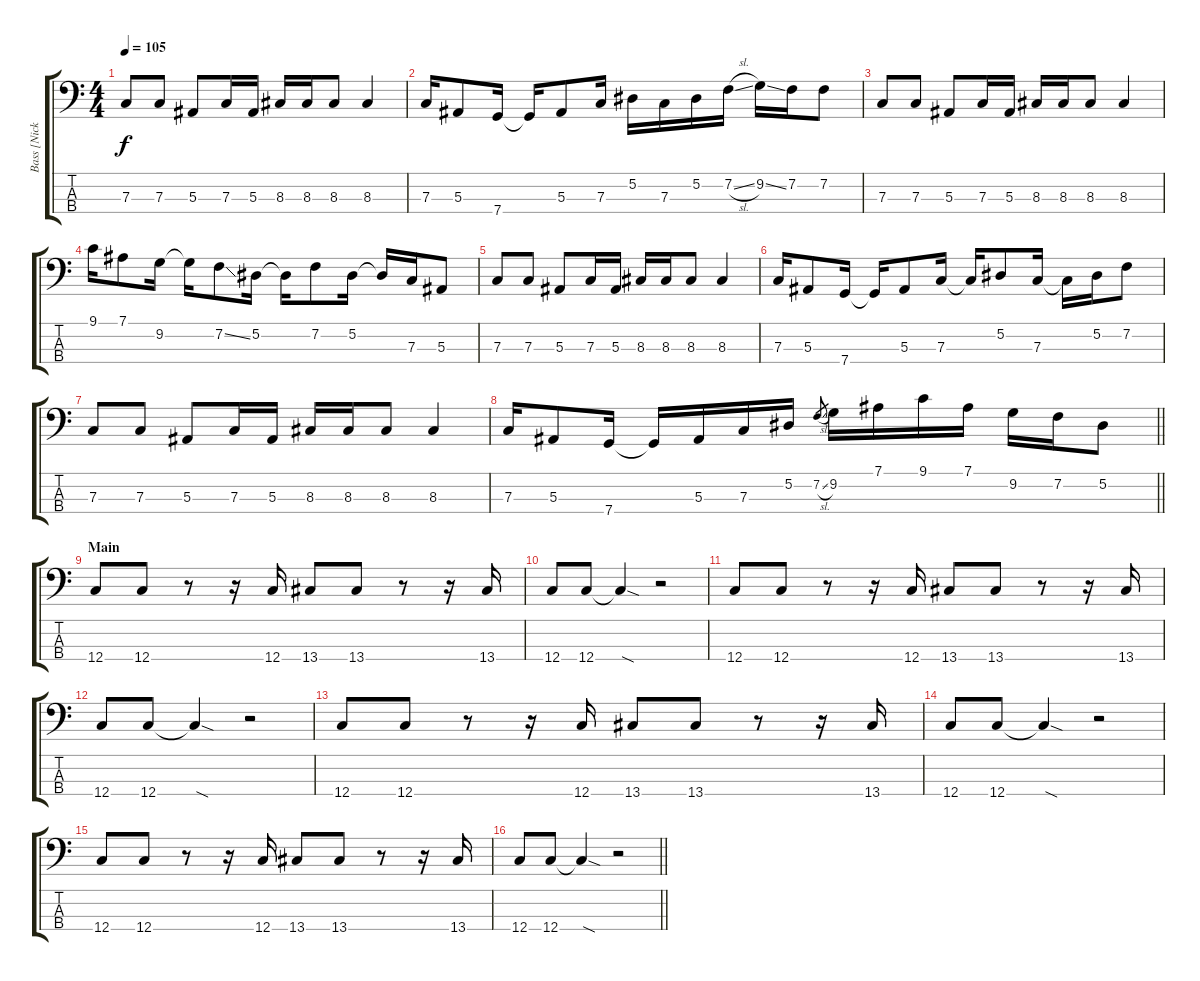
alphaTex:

\track ("Bass [Nick Oliveri]" "Bass [Nick") {instrument electricbasspick bank 255}
\staff {score tabs}
\tuning (Eb2 Bb1 F1 C1) {hide}
\ts (4 4)
\tempo 105
\clef f4
\ks c
7.3.8{dy f} 7.3.8 5.3.8 7.3.16 5.3.16 8.3.16 8.3.16 8.3.8 8.3.4 |
7.3.16 5.3.8 7.4.16 7.4{t}.16 5.3.8 7.3.16 5.2.16 7.3.16 5.2.16 7.2{sl}.16 9.2{ss}.16 7.2.16 7.2.8 |
7.3.8 7.3.8 5.3.8 7.3.16 5.3.16 8.3.16 8.3.16 8.3.8 8.3.4 |
9.1.16 7.1.8 9.2.16 9.2{t}.16 7.2{ss}.8 5.2.16 5.2{t}.16 7.2.8 5.2.16 5.2{t}.16 7.3.16 5.3.8 |
7.3.8 7.3.8 5.3.8 7.3.16 5.3.16 8.3.16 8.3.16 8.3.8 8.3.4 |
7.3.16 5.3.8 7.4.16 7.4{t}.16 5.3.8 7.3.16 7.3{t}.16 5.2.8 7.3.16 7.3{t}.16 5.2.16 7.2.8 |
7.3.8 7.3.8 5.3.8 7.3.16 5.3.16 8.3.16 8.3.16 8.3.8 8.3.4 |
\barLineRight lightlight
7.3.16 5.3.8 7.4.16 7.4{t}.16 5.3.16 7.3.16 5.2.16 7.2{sl}.8{gr} 9.2.16 7.1.16 9.1.16 7.1.16 9.2.16 7.2.16 5.2.8 |
\section ("" "Main")
12.4.8 12.4.8 r.8 r.16 12.4.16 13.4.8 13.4.8 r.8 r.16 13.4.16 |
12.4.8 12.4.8 12.4{sod t}.4 r.2 |
12.4.8 12.4.8 r.8 r.16 12.4.16 13.4.8 13.4.8 r.8 r.16 13.4.16 |
12.4.8 12.4.8 12.4{sod t}.4 r.2 |
12.4.8 12.4.8 r.8 r.16 12.4.16 13.4.8 13.4.8 r.8 r.16 13.4.16 |
12.4.8 12.4.8 12.4{sod t}.4 r.2 |
12.4.8 12.4.8 r.8 r.16 12.4.16 13.4.8 13.4.8 r.8 r.16 13.4.16 |
\barLineRight lightlight
12.4.8 12.4.8 12.4{sod t}.4 r.2
